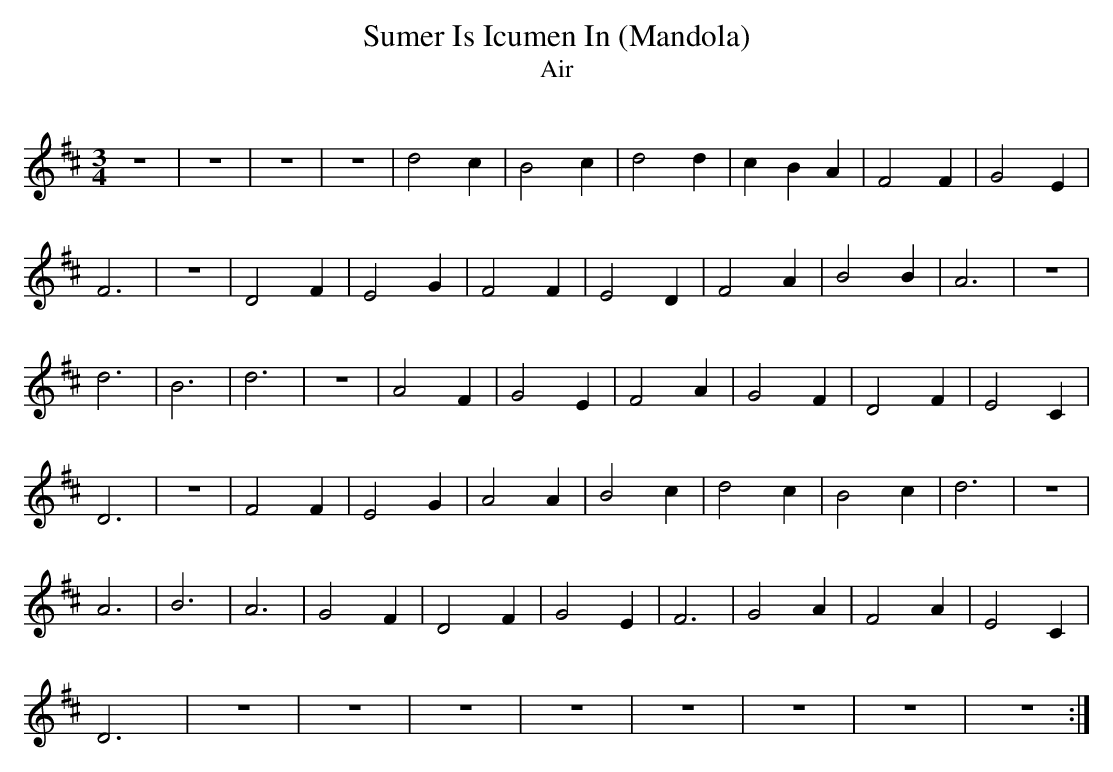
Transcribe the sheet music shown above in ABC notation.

X:1
T:Sumer Is Icumen In (Mandola)
T:Air
Q:220
L:1/8
M:3/4
K:D
z6 | z6 | z6 | z6 |  d4 c2 | B4 c2 | d4 d2 | c2 B2 A2 | F4 F2 | G4 E2 |
F6 | z6 | D4 F2 | E4 G2 | F4 F2 | E4 D2 | F4 A2 | B4 B2 | A6 | z6 |
d6 | B6 | d6 | z6 | A4 F2 | G4 E2 | F4 A2 | G4 F2 | D4 F2 | E4 C2 |
D6 | z6 | F4 F2 | E4 G2 | A4 A2 | B4 c2 | d4 c2 | B4 c2 | d6 | z6 |
A6 | B6 | A6 | G4 F2 | D4 F2 | G4 E2 | F6 | G4 A2 | F4 A2 | E4 C2 |
D6 | z6 | z6 | z6 | z6 |z6 | z6 | z6 | z6 :|
